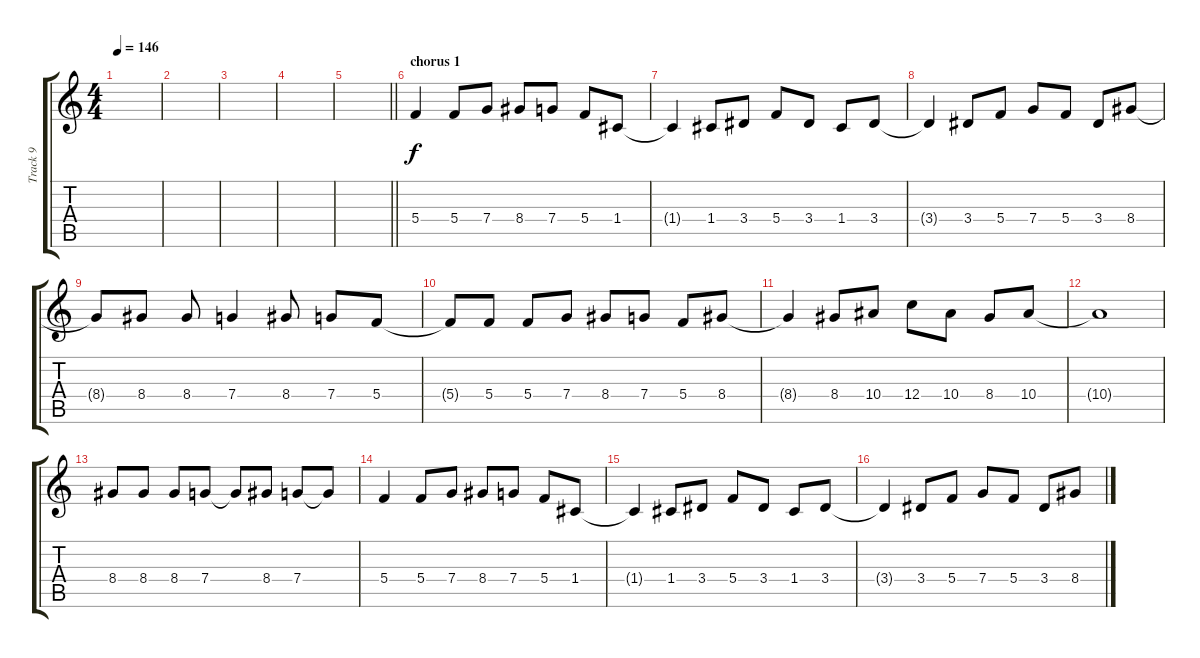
\track ("Track 9" "Track 9") {instrument distortionguitar bank 255}
\staff {score tabs}
\tuning (D4 A3 F3 C3 G2 C2) {hide}
\ts (4 4)
\tempo 146
\clef g2
\ks c
|
|
|
|
\barLineRight lightlight
|
\section ("" "chorus 1")
5.4.4 5.4.8 7.4.8 8.4.8 7.4.8 5.4.8 1.4.8 |
1.4{t}.4 1.4.8 3.4.8 5.4.8 3.4.8 1.4.8 3.4.8 |
3.4{t}.4 3.4.8 5.4.8 7.4.8 5.4.8 3.4.8 8.4.8 |
8.4{t}.8 8.4.8 8.4.8 7.4.4 8.4.8 7.4.8 5.4.8 |
5.4{t}.8 5.4.8 5.4.8 7.4.8 8.4.8 7.4.8 5.4.8 8.4.8 |
8.4{t}.4 8.4.8 10.4.8 12.4.8 10.4.8 8.4.8 10.4.8 |
10.4{t}.1 |
8.4.8 8.4.8 8.4.8 7.4.8 7.4{t}.8 8.4.8 7.4.8 7.4{t}.8 |
5.4.4 5.4.8 7.4.8 8.4.8 7.4.8 5.4.8 1.4.8 |
1.4{t}.4 1.4.8 3.4.8 5.4.8 3.4.8 1.4.8 3.4.8 |
3.4{t}.4 3.4.8 5.4.8 7.4.8 5.4.8 3.4.8 8.4.8
